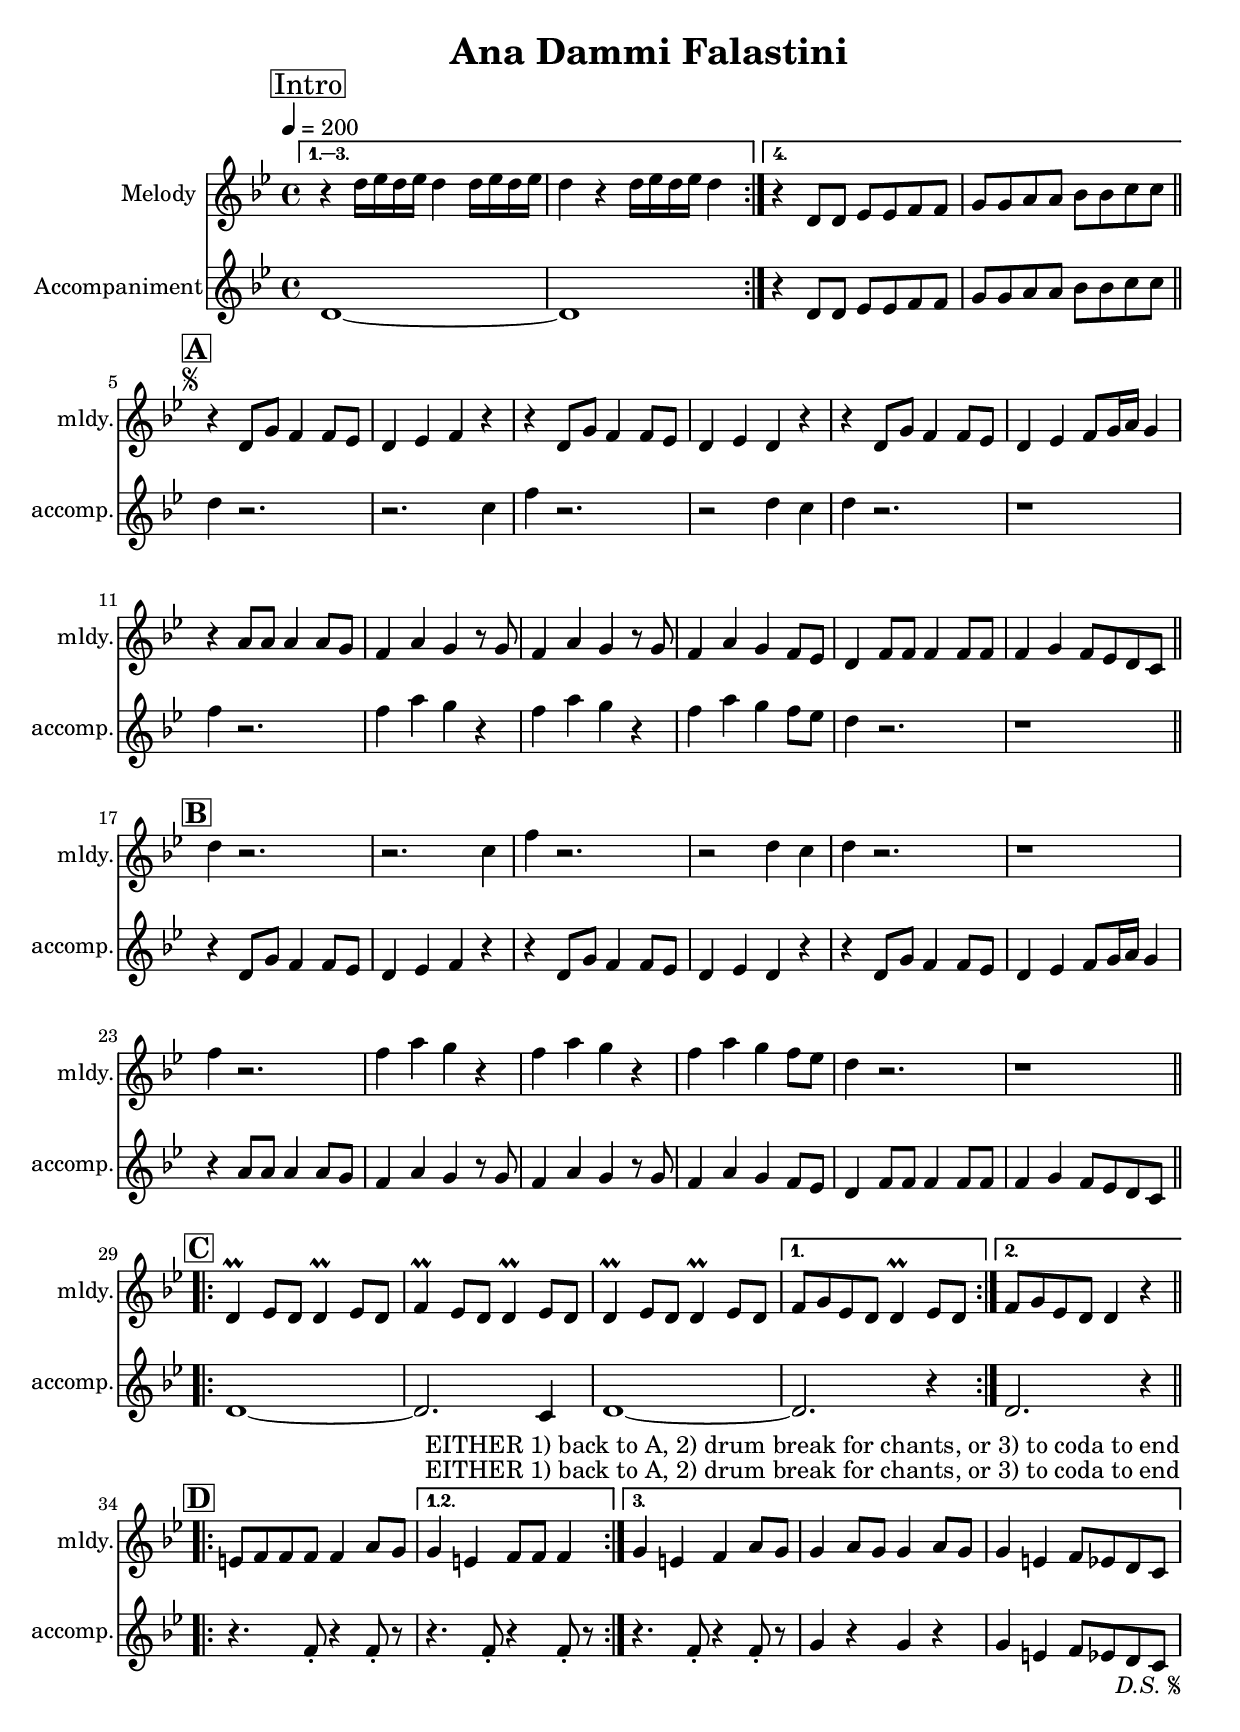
\version "2.24.3"
\include "arabic.ly"
\language "english"
\paper {
	left-margin = 2\cm
}

\header {
	title = "Ana Dammi Falastini"
}

%key time and tempo settings
keyTimeTempo = {
	\key d \kurd
	\time 4/4
	\tempo 4 = 200
}
%melodic components

intro_walk_up = { r4 d8 d ef ef f f | g g a a bf bf c c }
intro_melody = {
	\repeat volta 4 {
		\alternative {
			{ r4 d16 ef d ef d4 d16 ef d ef | d4 r4 d16 ef d ef d4 }
			\relative d' \intro_walk_up
		}
	}
}

theme = {
	| r4 d8 g f4 f8 ef | d4 ef f r
	| r4 d8 g f4 f8 ef | d4 ef d r
	| r4 d8 g f4 f8 ef | d4 ef f8 g16 a g4
	| r4 a8 a a4 a8 g | f4 a  g r8 g | f4 a g r8 g | f4 a g f8 ef  | d4 f8 f f4 f8 f | f4 g f8 ef d c |
}

theme_background = {
	| d4 r2. | r2. c4 | f r2. | r2 d4 c | d4 r2. | r1 | f4 r2. | f4 a g r | f a g r | f a g f8 ef | d4 r2. | r1 |
}


%parts
melody = {
	\keyTimeTempo
	\set Score.rehearsalMarkFormatter = #format-mark-box-alphabet

	%intro
	\break \section \mark \markup \box "Intro"
	\relative c'' { \intro_melody }

	\repeat segno 2 {
		%theme
		\break \section \mark \default %A
		\relative  c' { \theme }

		%theme background
		\break \section \mark \default %B
		\relative  c'' { \theme_background }

		%1st pedal
		\break \section \mark \default %C
		\relative  c' {
			\repeat volta 2 {
				{ | d4\prall ef8 d d4\prall ef8 d | }
				{ f4\prall ef8 d d4\prall ef8 d }
				{ \repeat unfold 2 { d4\prall ef8 d } }
				\alternative {
					{ f8 g ef d d4\prall ef8 d }
					{ f8 g ef d d4 r }
				}
			}
		}

		%2nd pedal (on 3rd)
		\break \section \mark \default %D
		\relative  c' {
			\repeat volta 3 {
				| e8 f f f f4 a8 g |
				\alternative {
					{ | g4 e f8 f f4 |}
					{
						| g4 e f4 a8 g | g4 a8 g g4 a8 g | g4 e f8 ef d c |
						\textEndMark "EITHER 1) back to A, 2) drum break for chants, or 3) to coda to end"
					}
				}
			}
		}
	}
}

accompaniment = {
	\keyTimeTempo

	%intro
	\break \section \mark \markup \box "Intro"
	\relative c'
	\repeat volta 4 {
		\alternative{
			{ | d1 ~ d1 | }
			\relative d' \intro_walk_up
		}
	}
	\repeat segno 2 {

		%theme background
		\break \section \mark \default %A
		\relative  c'' { \theme_background }

		%theme at B
		\break \section \mark \default %B
		\relative  c' { \theme }

		%1st pedal
		\break \section \mark \default %C
		\relative c' {
			\repeat volta 2{
				d1 ~ | d2. c4 | d1 ~ |
				\alternative {
					{d2. r4 |}
					{d2. r4 |}
				}
			}
		}

		%2nd pedal (on 3rd)
		\break \section \mark \default %D
		\relative  c' {
			\repeat volta 3 {
				{r4. f8-. r4 f8-. r8}
				\alternative {
					{r4. f8-. r4 f8-. r8}
					{
						r4. f8-. r4 f8-. r8 |
						g4 r g r | g4 e f8 ef d c |
						\textEndMark "EITHER 1) back to A, 2) drum break for chants, or 3) to coda to end"
					}
				}
			}
		}
	}
}

\score {
	\transpose d d {
		<<
			\new Staff \with { instrumentName = "Melody" shortInstrumentName = "mldy." } { \melody }
			\new Staff \with { instrumentName = "Accompaniment" shortInstrumentName = "accomp." } { \accompaniment }
		>>
	}
}

